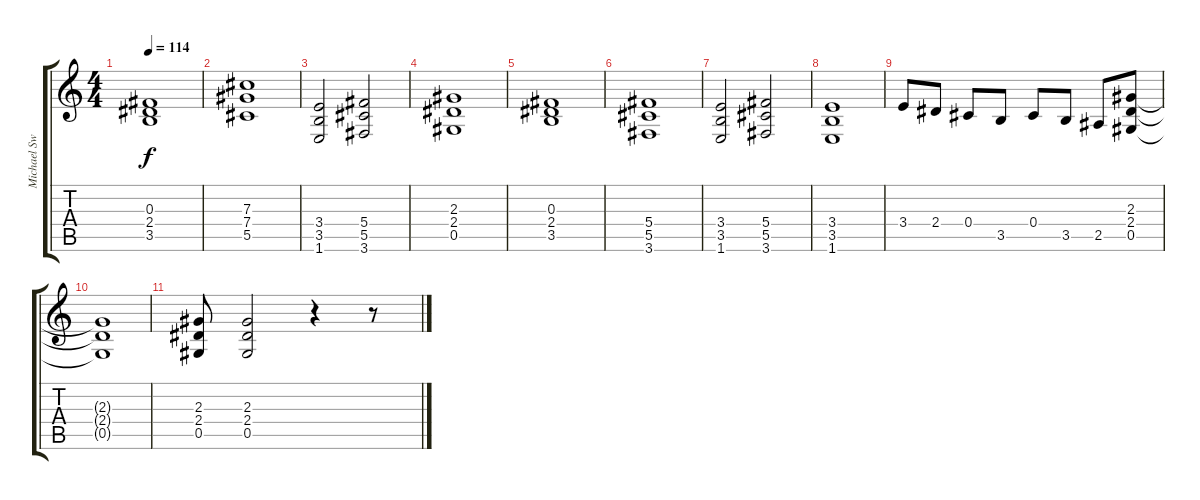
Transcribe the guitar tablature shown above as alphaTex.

\track ("Michael Sweet (Lead 1)" "Michael Sw") {instrument distortionguitar}
\staff {score tabs}
\tuning (Eb4 Bb3 Gb3 Db3 Ab2 Eb2) {hide}
\ts (4 4)
\tempo 114
\clef g2
\ks c
(0.3 2.4 3.5).1{dy f} |
(7.3 7.4 5.5).1 |
(3.4 3.5 1.6).2 (5.4 5.5 3.6).2 |
(2.3 2.4 0.5).1 |
(0.3 2.4 3.5).1 |
(5.4 5.5 3.6).1 |
(3.4 3.5 1.6).2 (5.4 5.5 3.6).2 |
(3.4 3.5 1.6).1 |
3.4.8 2.4.8 0.4.8 3.5.8 0.4.8 3.5.8 2.5.8 (2.3 2.4 0.5).8 |
(2.3{t} 2.4{t} 0.5{t}).1 |
(2.3 2.4 0.5).8 (2.3 2.4 0.5).2 r.4 r.8
